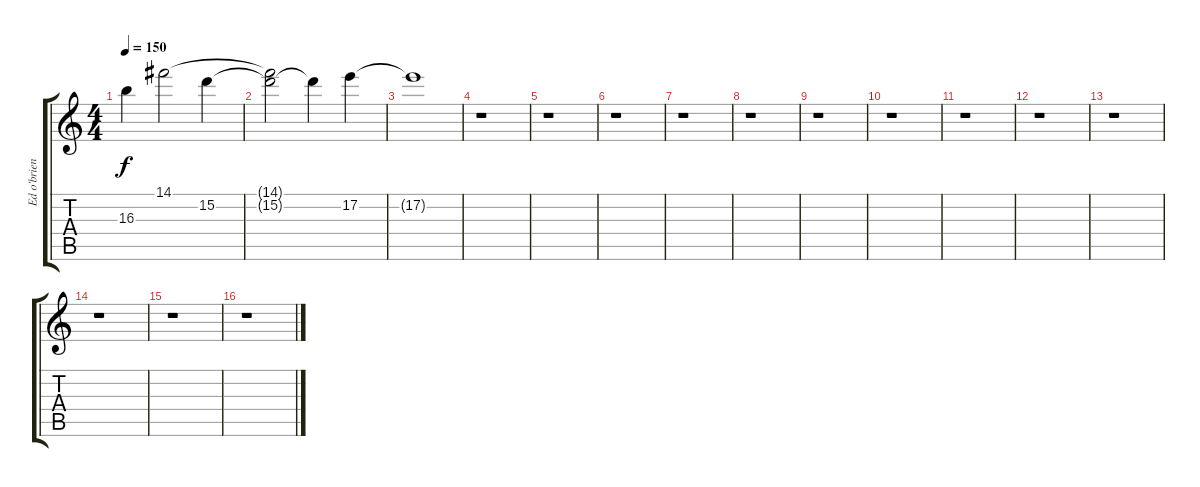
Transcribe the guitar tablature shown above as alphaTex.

\track ("Ed o'brien" "Ed o'brien") {instrument overdrivenguitar}
\staff {score tabs}
\tuning (E4 B3 G3 D3 A2 E2) {hide}
\ts (4 4)
\tempo 150
\clef g2
\ks c
16.3.4{dy f} 14.1.2 15.2.4 |
(14.1{t} 15.2{t}).2 15.2{t}.4 17.2.4 |
17.2{t}.1 |
r.1 |
r.1 |
r.1 |
r.1 |
r.1 |
r.1 |
r.1 |
r.1 |
r.1 |
r.1 |
r.1 |
r.1 |
r.1
